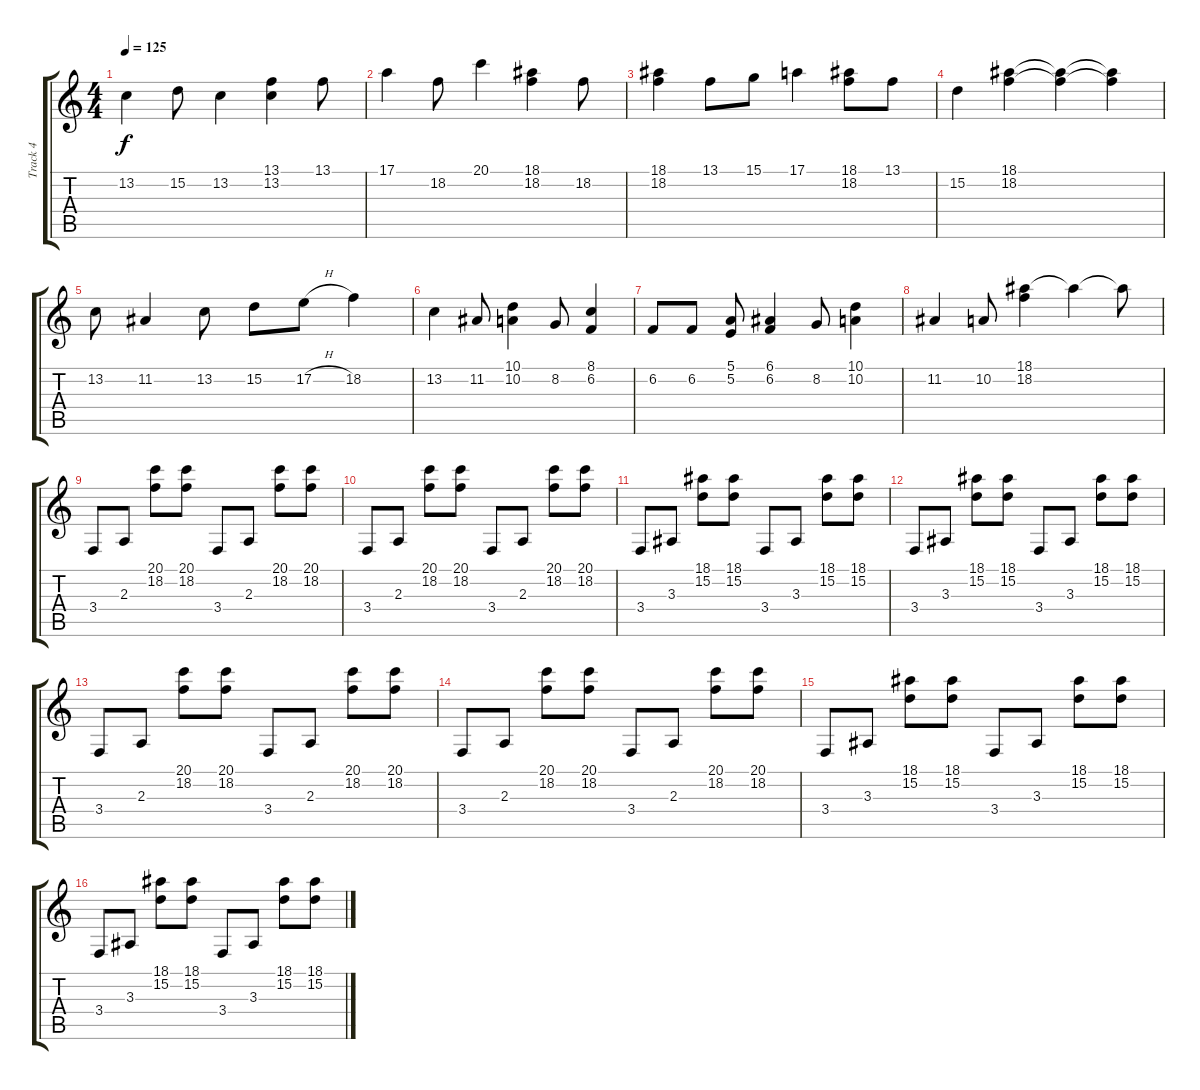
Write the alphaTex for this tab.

\track ("Track 4" "Track 4") {instrument brightacousticpiano}
\staff {score tabs}
\tuning (E4 B3 G3 D3 A2 E2) {hide}
\ts (4 4)
\tempo 125
\clef g2
\ks c
13.2.4{dy f} 15.2.8 13.2.4 (13.1 13.2).4 13.1.8 |
17.1.4 18.2.8 20.1.4 (18.1 18.2).4 18.2.8 |
(18.1 18.2).4 13.1.8 15.1.8 17.1.4 (18.1 18.2).8 13.1.8 |
15.2.4 (18.1 18.2).4 (18.1{t} 18.2{t}).4 (18.1{t} 18.2{t}).4 |
13.2.8 11.2.4 13.2.8 15.2.8 17.2{h}.8 18.2.4 |
13.2.4 11.2.8 (10.1 10.2).4 8.2.8 (8.1 6.2).4 |
6.2.8 6.2.8 (5.1 5.2).8 (6.1 6.2).4 8.2.8 (10.1 10.2).4 |
11.2.4 10.2.8 (18.1 18.2).4 18.1{t}.4 18.1{t}.8 |
3.4.8{instrument brightacousticpiano} 2.3.8 (20.1 18.2).8 (20.1 18.2).8 3.4.8 2.3.8 (20.1 18.2).8 (20.1 18.2).8 |
3.4.8 2.3.8 (20.1 18.2).8 (20.1 18.2).8 3.4.8 2.3.8 (20.1 18.2).8 (20.1 18.2).8 |
3.4.8 3.3.8 (18.1 15.2).8 (18.1 15.2).8 3.4.8 3.3.8 (18.1 15.2).8 (18.1 15.2).8 |
3.4.8 3.3.8 (18.1 15.2).8 (18.1 15.2).8 3.4.8 3.3.8 (18.1 15.2).8 (18.1 15.2).8 |
3.4.8 2.3.8 (20.1 18.2).8 (20.1 18.2).8 3.4.8 2.3.8 (20.1 18.2).8 (20.1 18.2).8 |
3.4.8 2.3.8 (20.1 18.2).8 (20.1 18.2).8 3.4.8 2.3.8 (20.1 18.2).8 (20.1 18.2).8 |
3.4.8 3.3.8 (18.1 15.2).8 (18.1 15.2).8 3.4.8 3.3.8 (18.1 15.2).8 (18.1 15.2).8 |
3.4.8 3.3.8 (18.1 15.2).8 (18.1 15.2).8 3.4.8 3.3.8 (18.1 15.2).8 (18.1 15.2).8
